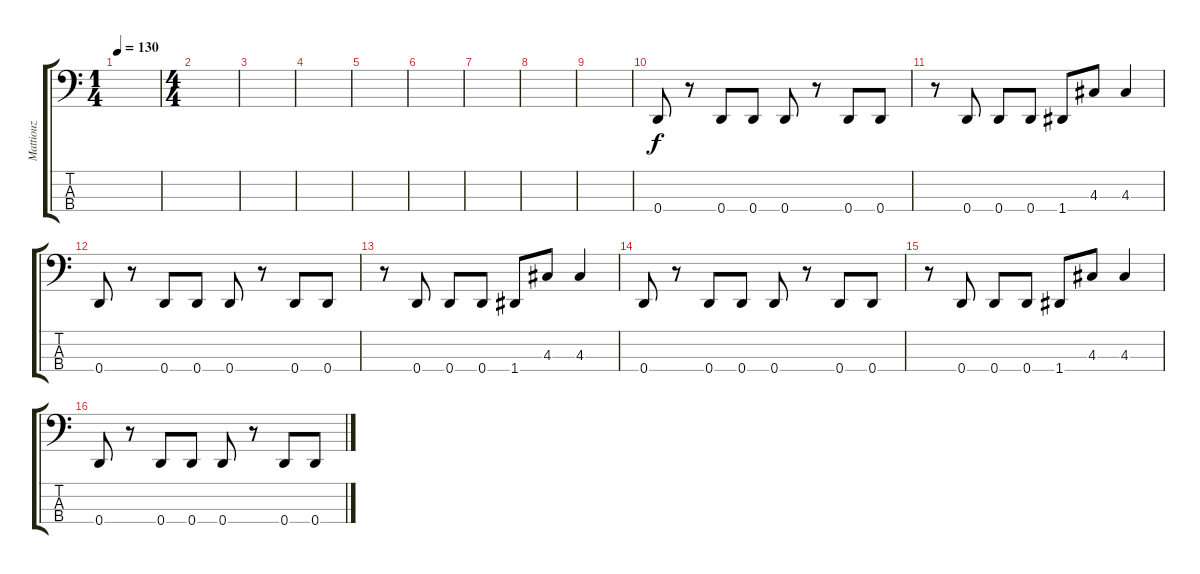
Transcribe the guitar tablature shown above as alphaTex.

\track ("Mattiouz" "Mattiouz") {instrument slapbass1}
\staff {score tabs}
\tuning (G2 D2 A1 D1) {hide}
\ts (1 4)
\tempo 130
\clef f4
\ks c
|
\ts (4 4)
|
|
|
|
|
|
|
|
0.4.8 r.8 0.4.8 0.4.8 0.4.8 r.8 0.4.8 0.4.8 |
r.8 0.4.8 0.4.8 0.4.8 1.4.8 4.3.8 4.3.4 |
0.4.8 r.8 0.4.8 0.4.8 0.4.8 r.8 0.4.8 0.4.8 |
r.8 0.4.8 0.4.8 0.4.8 1.4.8 4.3.8 4.3.4 |
0.4.8 r.8 0.4.8 0.4.8 0.4.8 r.8 0.4.8 0.4.8 |
r.8 0.4.8 0.4.8 0.4.8 1.4.8 4.3.8 4.3.4 |
0.4.8 r.8 0.4.8 0.4.8 0.4.8 r.8 0.4.8 0.4.8
